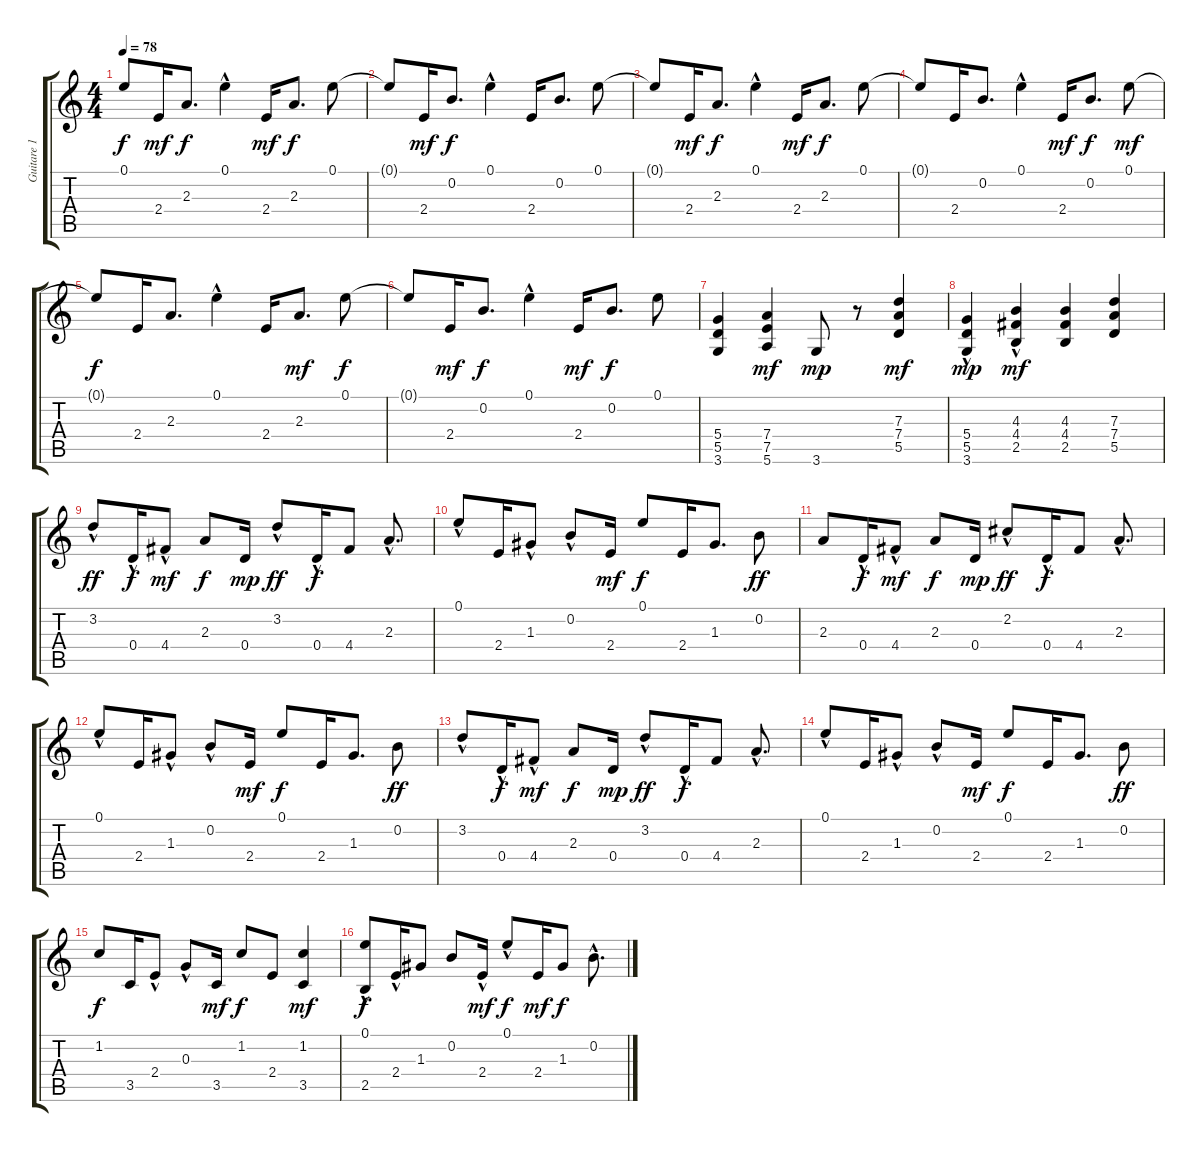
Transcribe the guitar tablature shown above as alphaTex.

\track ("Guitare 1" "Guitare 1") {instrument electricguitarclean}
\staff {score tabs}
\tuning (E4 B3 G3 D3 A2 E2) {hide}
\ts (4 4)
\tempo 78
\clef g2
\ks c
0.1{t}.8{dy f} 2.4.16{dy mf} 2.3.8{d dy f} 0.1{hac}.4 2.4.16{dy mf} 2.3.8{d dy f} 0.1.8 |
0.1{t}.8 2.4.16{dy mf} 0.2.8{d dy f} 0.1{hac}.4 2.4.16 0.2.8{d} 0.1.8 |
0.1{t}.8 2.4.16{dy mf} 2.3.8{d dy f} 0.1{hac}.4 2.4.16{dy mf} 2.3.8{d dy f} 0.1.8 |
0.1{t}.8 2.4.16 0.2.8{d} 0.1{hac}.4 2.4.16{dy mf} 0.2.8{d dy f} 0.1.8{dy mf} |
0.1{t}.8{dy f} 2.4.16 2.3.8{d} 0.1{hac}.4 2.4.16 2.3.8{d dy mf} 0.1.8{dy f} |
0.1{t}.8 2.4.16{dy mf} 0.2.8{d dy f} 0.1{hac}.4 2.4.16{dy mf} 0.2.8{d dy f} 0.1.8 |
(5.4 5.5 3.6).4 (7.4 7.5 5.6).4{dy mf} 3.6.8{dy mp} r.8 (7.3 7.4 5.5).4{dy mf} |
(5.4{hac} 5.5 3.6).4{dy mp} (4.3 4.4 2.5{hac}).4{dy mf} (4.3 4.4 2.5).4 (7.3 7.4 5.5).4 |
3.2{hac}.8{dy ff} 0.4{hac}.16{dy f} 4.4{hac}.8{dy mf} 2.3.8{dy f} 0.4.16{dy mp} 3.2{hac}.8{dy ff} 0.4{hac}.16{dy f} 4.4.8 2.3{hac}.8{d} |
0.1{hac}.8 2.4.16 1.3{hac}.8 0.2{hac}.8 2.4.16{dy mf} 0.1.8{dy f} 2.4.16 1.3.8{d} 0.2.8{dy ff} |
2.3.8 0.4{hac}.16{dy f} 4.4{hac}.8{dy mf} 2.3.8{dy f} 0.4.16{dy mp} 2.2{hac}.8{dy ff} 0.4{hac}.16{dy f} 4.4.8 2.3{hac}.8{d} |
0.1{hac}.8 2.4.16 1.3{hac}.8 0.2{hac}.8 2.4.16{dy mf} 0.1.8{dy f} 2.4.16 1.3.8{d} 0.2.8{dy ff} |
3.2{hac}.8 0.4{hac}.16{dy f} 4.4{hac}.8{dy mf} 2.3.8{dy f} 0.4.16{dy mp} 3.2{hac}.8{dy ff} 0.4{hac}.16{dy f} 4.4.8 2.3{hac}.8{d} |
0.1{hac}.8 2.4.16 1.3{hac}.8 0.2{hac}.8 2.4.16{dy mf} 0.1.8{dy f} 2.4.16 1.3.8{d} 0.2.8{dy ff} |
1.2.8{dy f} 3.5.16 2.4{hac}.8 0.3{hac}.8 3.5.16{dy mf} 1.2.8{dy f} 2.4.8 (1.2 3.5).4{dy mf} |
(0.1 2.5{hac}).8{dy f} 2.4{hac}.16 1.3.8 0.2.8 2.4{hac}.16{dy mf} 0.1{hac}.8{dy f} 2.4.16{dy mf} 1.3.8{dy f} 0.2{hac}.8{d}
